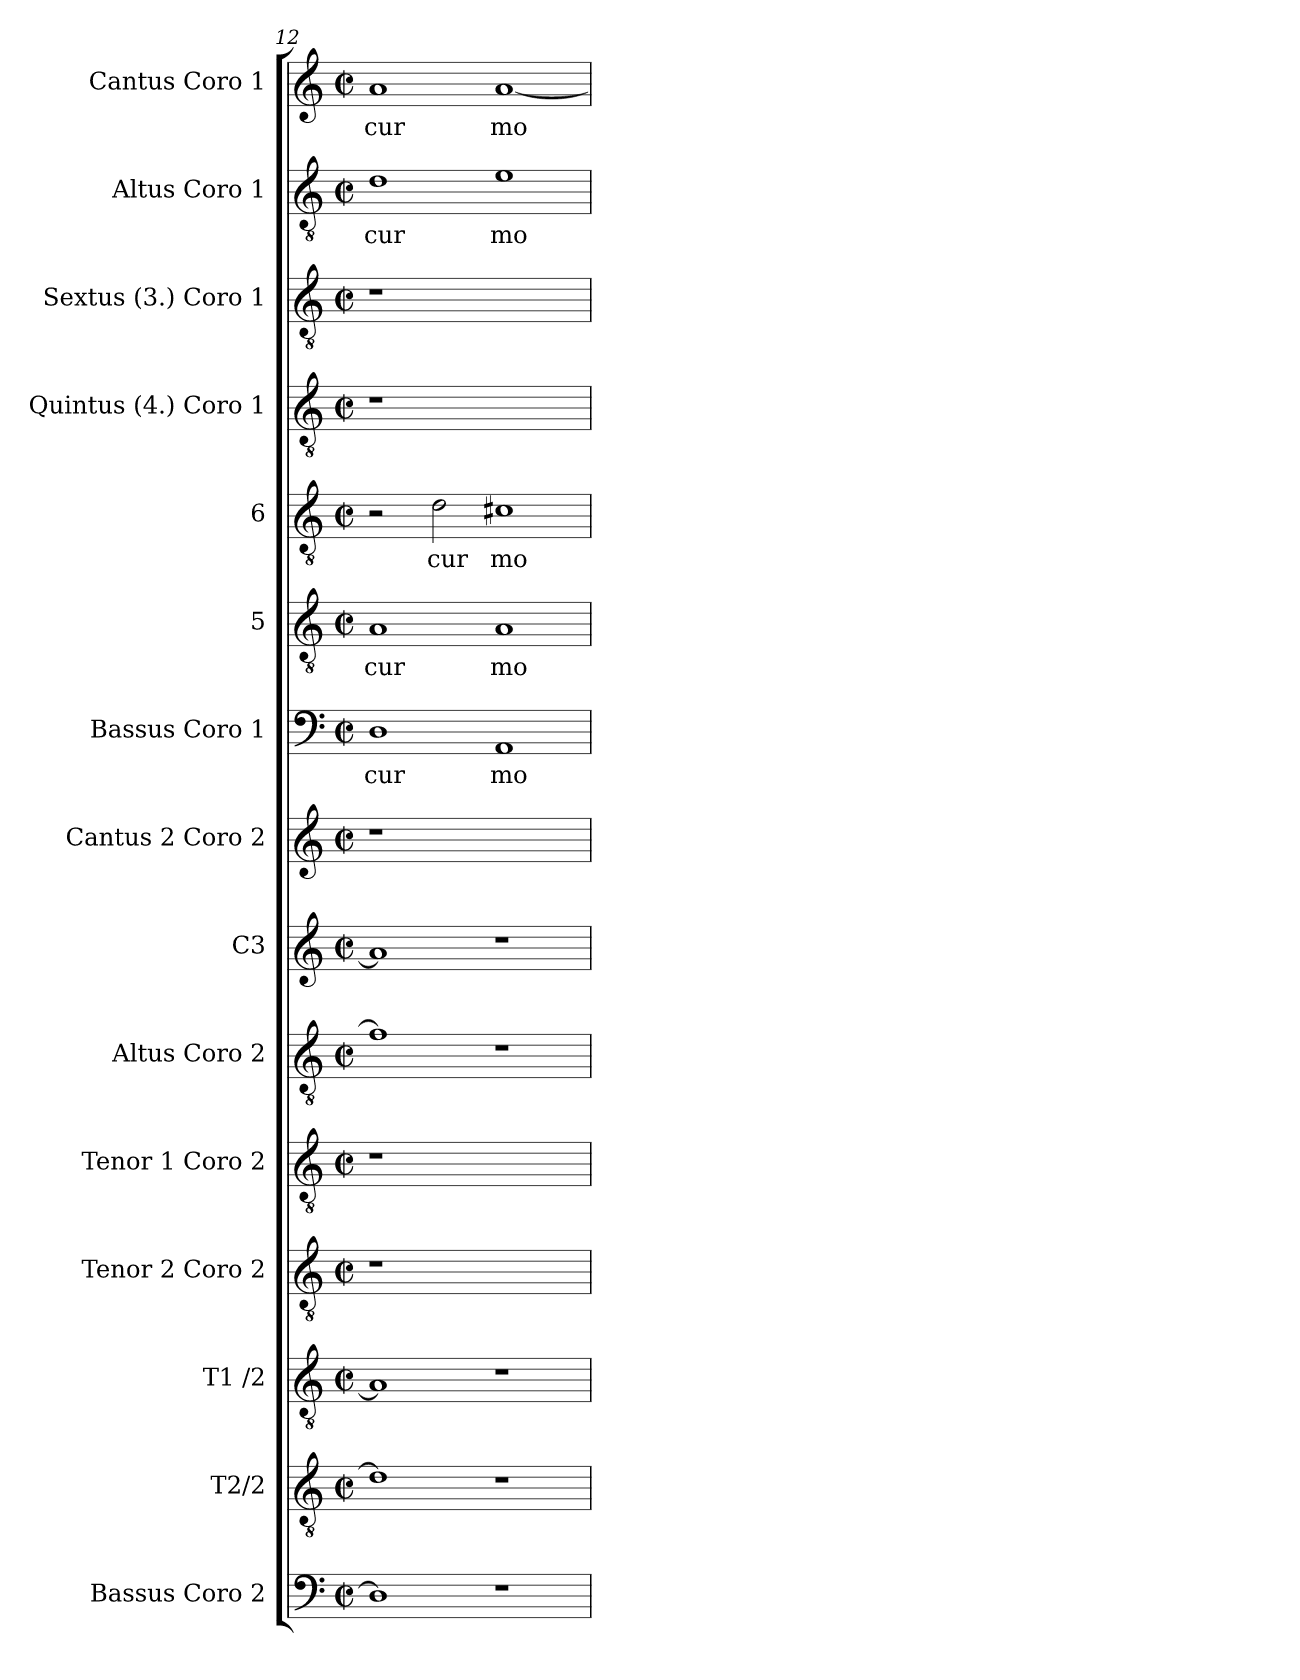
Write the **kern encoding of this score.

**kern	**text	**kern	**text	**kern	**text	**kern	**kern	**kern	**text	**kern	**text	**kern	**kern	**text	**kern	**text	**kern	**text	**kern	**kern	**kern	**text	**kern	**text
*part15	*part15	*part14	*part14	*part13	*part13	*part12	*part11	*part10	*part10	*part9	*part9	*part8	*part7	*part7	*part6	*part6	*part5	*part5	*part4	*part3	*part2	*part2	*part1	*part1
*staff15	*staff15	*staff14	*staff14	*staff13	*staff13	*staff12	*staff11	*staff10	*staff10	*staff9	*staff9	*staff8	*staff7	*staff7	*staff6	*staff6	*staff5	*staff5	*staff4	*staff3	*staff2	*staff2	*staff1	*staff1
*I"Bassus  Coro 2	*	*I"T2/2	*	*I"T1 /2	*	*I"Tenor 2  Coro 2	*I"Tenor 1  Coro 2	*I"Altus  Coro 2	*	*I"C3	*	*I"Cantus 2  Coro 2	*I"Bassus  Coro 1	*	*I"5	*	*I"6	*	*I"Quintus (4.)  Coro 1	*I"Sextus (3.)  Coro 1	*I"Altus  Coro 1	*	*I"Cantus  Coro 1	*
*I'B2	*	*I'T2/2	*	*I'T1 /2	*	*	*	*I'A2	*	*I'C3	*	*	*I'B1	*	*	*	*	*	*	*	*I'A1	*	*I'C1	*
*clefF4	*	*clefGv2	*	*clefGv2	*	*clefGv2	*clefGv2	*clefGv2	*	*clefG2	*	*clefG2	*clefF4	*	*clefGv2	*	*clefGv2	*	*clefGv2	*clefGv2	*clefGv2	*	*clefG2	*
*k[]	*	*k[]	*	*k[]	*	*k[]	*k[]	*k[]	*	*k[]	*	*k[]	*k[]	*	*k[]	*	*k[]	*	*k[]	*k[]	*k[]	*	*k[]	*
*C:	*	*C:	*	*C:	*	*C:	*C:	*C:	*	*C:	*	*C:	*C:	*	*C:	*	*C:	*	*C:	*C:	*C:	*	*C:	*
*M2/2	*	*M2/2	*	*M2/2	*	*M2/2	*M2/2	*M2/2	*	*M2/2	*	*M2/2	*M2/2	*	*M2/2	*	*M2/2	*	*M2/2	*M2/2	*M2/2	*	*M2/2	*
*met(c|)	*	*met(c|)	*	*met(c|)	*	*met(c|)	*met(c|)	*met(c|)	*	*met(c|)	*	*met(c|)	*met(c|)	*	*met(c|)	*	*met(c|)	*	*met(c|)	*met(c|)	*met(c|)	*	*met(c|)	*
=12	=12	=12	=12	=12	=12	=12	=12	=12	=12	=12	=12	=12	=12	=12	=12	=12	=12	=12	=12	=12	=12	=12	=12	=12
!	!LO:LY:b:rj	!	!LO:LY:b:cj	!	!LO:LY:b:cj	!	!	!	!LO:LY:b:rj	!	!LO:LY:b:cj	!	!	!LO:LY:b:rj	!	!LO:LY:b:cj	!	!	!	!	!	!LO:LY:b:rj	!	!LO:LY:b:rj
1D]	.	1d]	.	1A]	.	1r	1r	1f#]	.	1a]	.	1r	1D	cur	1A	cur	2r	.	1r	1r	1d	cur	1a	cur
!	!	!	!	!	!	!	!	!	!	!	!	!	!	!	!	!	!	!LO:LY:b:cj	!	!	!	!	!	!
.	.	.	.	.	.	.	.	.	.	.	.	.	.	.	.	.	2d\	cur	.	.	.	.	.	.
!	!	!	!	!	!	!	!	!	!	!	!	!	!	!LO:LY:b:rj	!	!LO:LY:b:cj	!	!LO:LY:b:cj	!	!	!	!LO:LY:b:rj	!	!LO:LY:b:rj
1r	.	1r	.	1r	.	1ryy	1ryy	1r	.	1r	.	1ryy	1AA	mo-	1A	mo-	1c#X	mo-	1ryy	1ryy	1e	mo-	[>1a	mo-
=	=	=	=	=	=	=	=	=	=	=	=	=	=	=	=	=	=	=	=	=	=	=	=	=
*-	*-	*-	*-	*-	*-	*-	*-	*-	*-	*-	*-	*-	*-	*-	*-	*-	*-	*-	*-	*-	*-	*-	*-	*-
